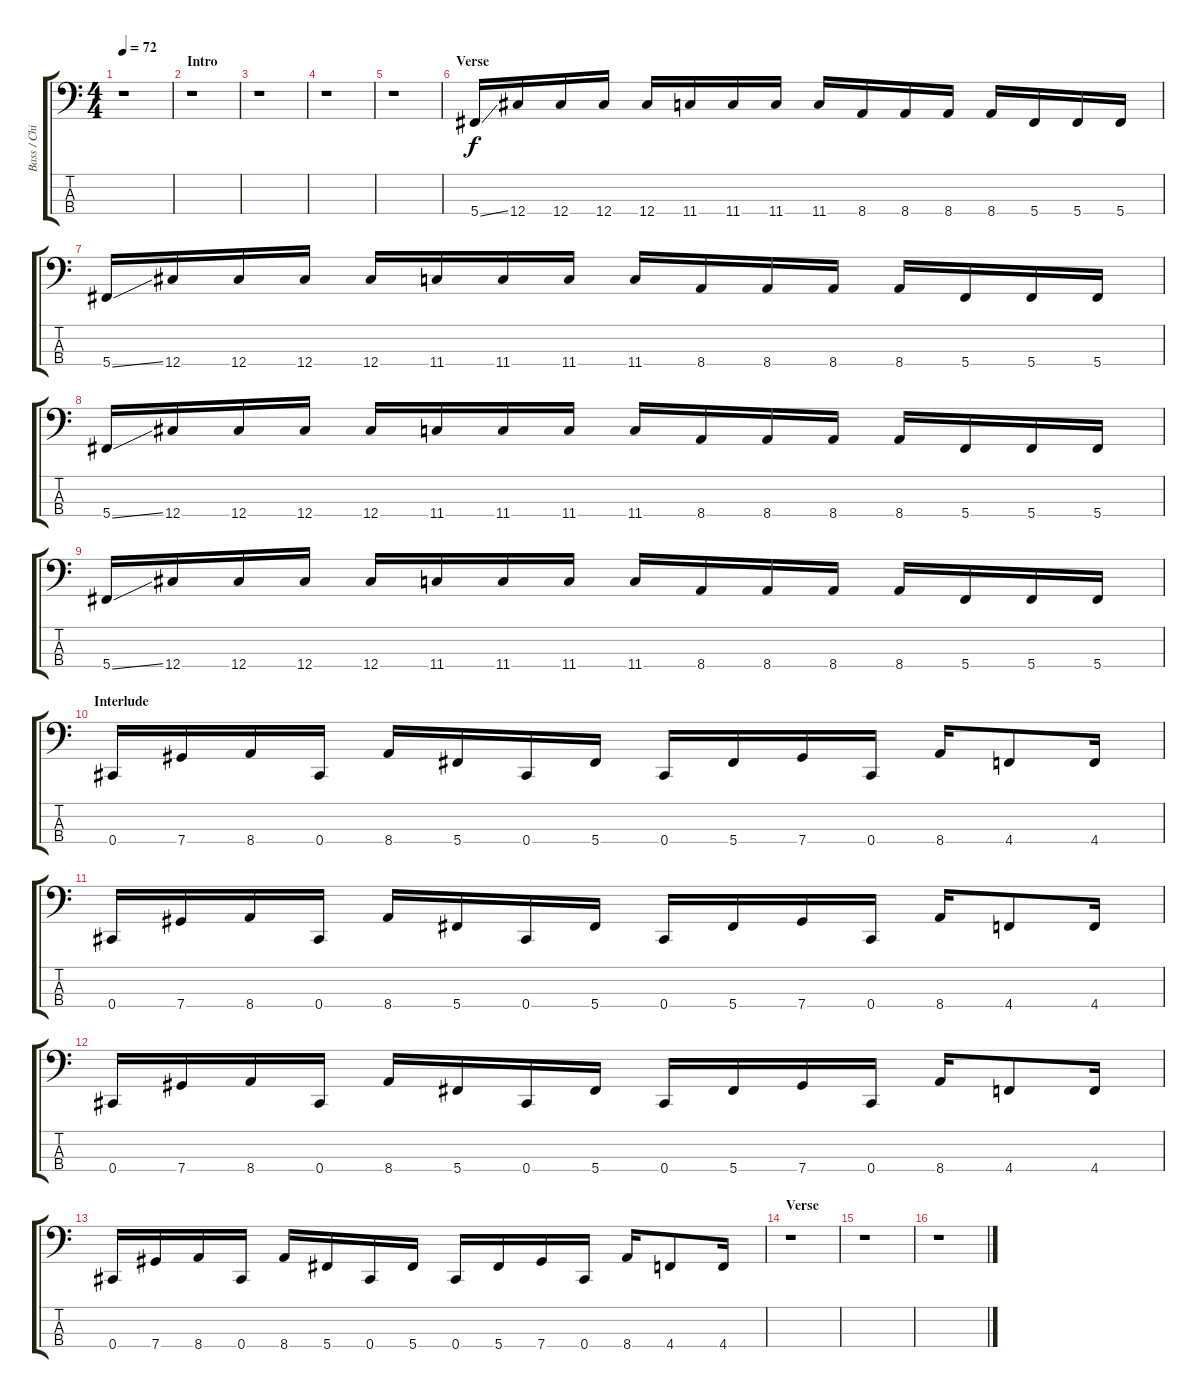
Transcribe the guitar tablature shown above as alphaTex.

\track ("Bass / Chi Cheng" "Bass / Chi") {instrument electricbassfinger}
\staff {score tabs}
\tuning (Gb2 Db2 Ab1 Db1) {hide}
\ts (4 4)
\tempo 72
\clef f4
\ks c
r.1{dy f instrument electricbassfinger} |
\section ("" "Intro")
r.1 |
r.1 |
r.1 |
r.1 |
\section ("" "Verse")
5.4{ss}.16 12.4.16 12.4.16 12.4.16 12.4.16 11.4.16 11.4.16 11.4.16 11.4.16 8.4.16 8.4.16 8.4.16 8.4.16 5.4.16 5.4.16 5.4.16 |
5.4{ss}.16 12.4.16 12.4.16 12.4.16 12.4.16 11.4.16 11.4.16 11.4.16 11.4.16 8.4.16 8.4.16 8.4.16 8.4.16 5.4.16 5.4.16 5.4.16 |
5.4{ss}.16 12.4.16 12.4.16 12.4.16 12.4.16 11.4.16 11.4.16 11.4.16 11.4.16 8.4.16 8.4.16 8.4.16 8.4.16 5.4.16 5.4.16 5.4.16 |
5.4{ss}.16 12.4.16 12.4.16 12.4.16 12.4.16 11.4.16 11.4.16 11.4.16 11.4.16 8.4.16 8.4.16 8.4.16 8.4.16 5.4.16 5.4.16 5.4.16 |
\section ("" "Interlude")
0.4.16 7.4.16 8.4.16 0.4.16 8.4.16 5.4.16 0.4.16 5.4.16 0.4.16 5.4.16 7.4.16 0.4.16 8.4.16 4.4.8 4.4.16 |
0.4.16 7.4.16 8.4.16 0.4.16 8.4.16 5.4.16 0.4.16 5.4.16 0.4.16 5.4.16 7.4.16 0.4.16 8.4.16 4.4.8 4.4.16 |
0.4.16 7.4.16 8.4.16 0.4.16 8.4.16 5.4.16 0.4.16 5.4.16 0.4.16 5.4.16 7.4.16 0.4.16 8.4.16 4.4.8 4.4.16 |
0.4.16 7.4.16 8.4.16 0.4.16 8.4.16 5.4.16 0.4.16 5.4.16 0.4.16 5.4.16 7.4.16 0.4.16 8.4.16 4.4.8 4.4.16 |
\section ("" "Verse")
r.1 |
r.1 |
r.1
